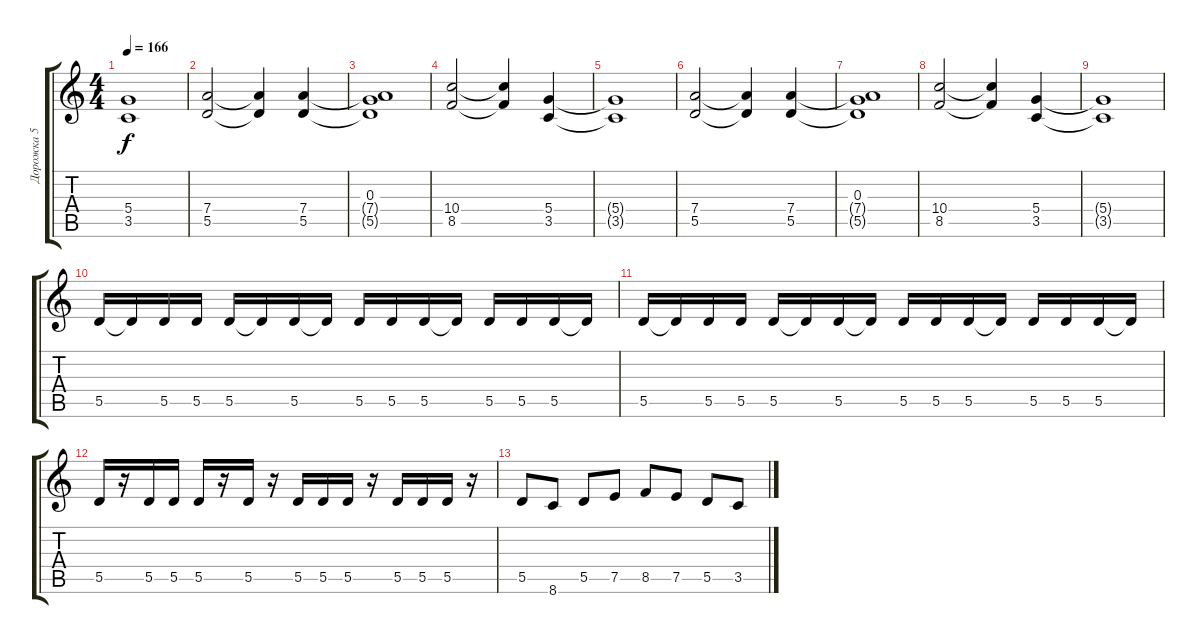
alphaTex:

\track ("Дорожка 5" "Дорожка 5") {instrument overdrivenguitar}
\staff {score tabs}
\tuning (E4 B3 G3 D3 A2 E2) {hide}
\ts (4 4)
\tempo 166
\clef g2
\ks c
(5.4{t} 3.5{t}).1{dy f} |
(7.4 5.5).2 (7.4{t} 5.5{t}).4 (7.4 5.5).4 |
(0.3 7.4{t} 5.5{t}).1 |
(10.4 8.5).2 (10.4{t} 8.5{t}).4 (5.4 3.5).4 |
(5.4{t} 3.5{t}).1 |
(7.4 5.5).2 (7.4{t} 5.5{t}).4 (7.4 5.5).4 |
(0.3 7.4{t} 5.5{t}).1 |
(10.4 8.5).2 (10.4{t} 8.5{t}).4 (5.4 3.5).4 |
(5.4{t} 3.5{t}).1 |
5.5.16 5.5{t}.16 5.5.16 5.5.16 5.5.16 5.5{t}.16 5.5.16 5.5{t}.16 5.5.16 5.5.16 5.5.16 5.5{t}.16 5.5.16 5.5.16 5.5.16 5.5{t}.16 |
5.5.16 5.5{t}.16 5.5.16 5.5.16 5.5.16 5.5{t}.16 5.5.16 5.5{t}.16 5.5.16 5.5.16 5.5.16 5.5{t}.16 5.5.16 5.5.16 5.5.16 5.5{t}.16 |
5.5.16 r.16 5.5.16 5.5.16 5.5.16 r.16 5.5.16 r.16 5.5.16 5.5.16 5.5.16 r.16 5.5.16 5.5.16 5.5.16 r.16 |
5.5.8 8.6.8 5.5.8 7.5.8 8.5.8 7.5.8 5.5.8 3.5.8
